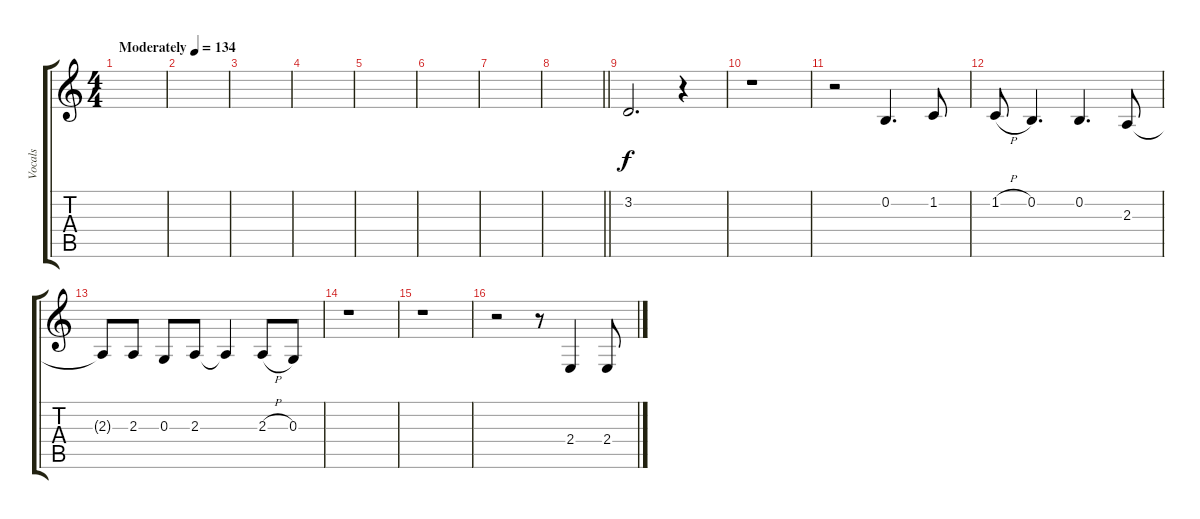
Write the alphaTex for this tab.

\track ("Vocals" "Vocals") {instrument bassoon}
\staff {score tabs}
\tuning (E4 B3 G3 D3 A2 E2) {hide}
\ts (4 4)
\tempo (134 "Moderately")
\clef g2
\ks c
|
|
|
|
|
|
|
\barLineRight lightlight
|
3.2.2{d} r.4 |
r.1 |
r.2 0.2.4{d} 1.2.8 |
1.2{h}.8 0.2.4{d} 0.2.4{d} 2.3.8 |
2.3{t}.8 2.3.8 0.3.8 2.3.8 2.3{t}.4 2.3{h}.8 0.3.8 |
r.1 |
r.1 |
r.2 r.8 2.4.4 2.4.8
